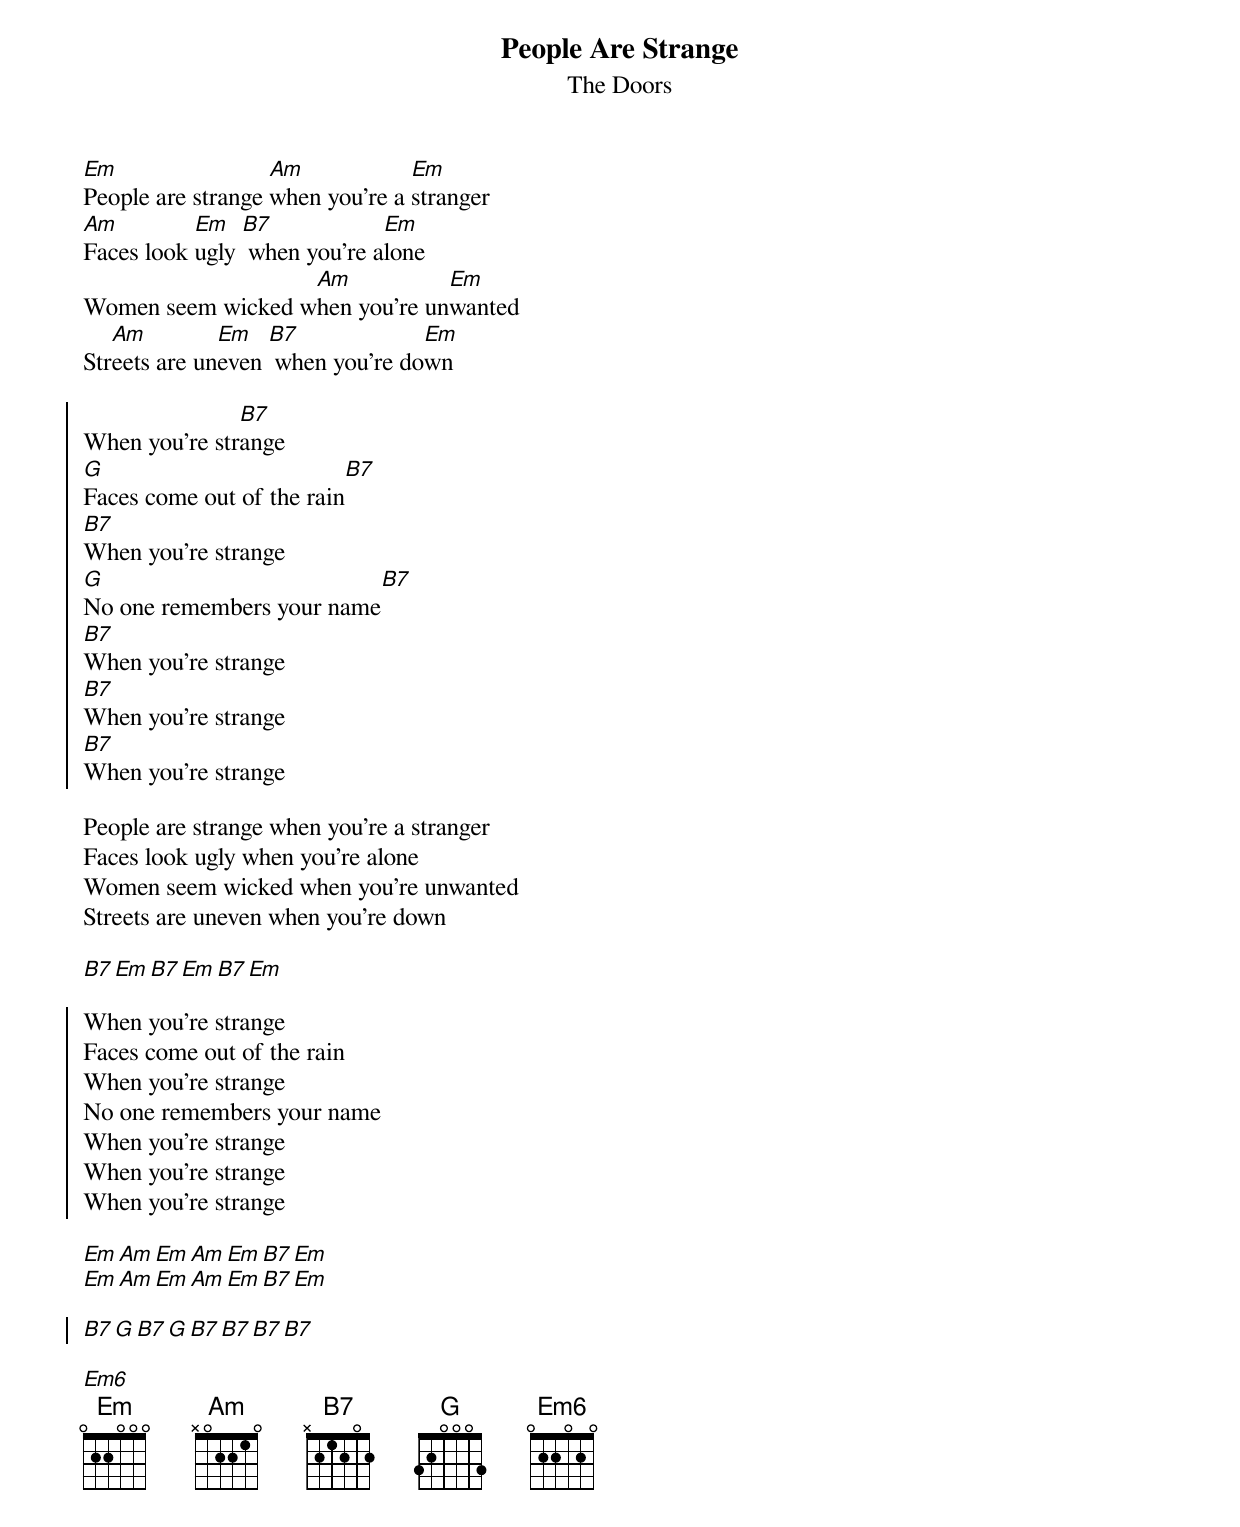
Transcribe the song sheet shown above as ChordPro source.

{t:People Are Strange}
{st:The Doors}

[Em]People are strange [Am]when you're a [Em]stranger
[Am]Faces look [Em]ugly [B7] when you're a[Em]lone
Women seem wicked w[Am]hen you're un[Em]wanted
Str[Am]eets are un[Em]even [B7] when you're do[Em]wn

{soc}
When you're str[B7]ange
[G]Faces come out of the rain[B7]
[B7]When you're strange
[G]No one remembers your name[B7]
[B7]When you're strange
[B7]When you're strange
[B7]When you're strange
{eoc}

People are strange when you're a stranger
Faces look ugly when you're alone
Women seem wicked when you're unwanted
Streets are uneven when you're down

[B7][Em][B7][Em][B7][Em]

{soc}
When you're strange
Faces come out of the rain
When you're strange
No one remembers your name
When you're strange
When you're strange
When you're strange
{eoc}

[Em][Am][Em][Am][Em][B7][Em]
[Em][Am][Em][Am][Em][B7][Em]

{soc}
[B7][G][B7][G][B7][B7][B7][B7]
{eoc}

[Em6]
